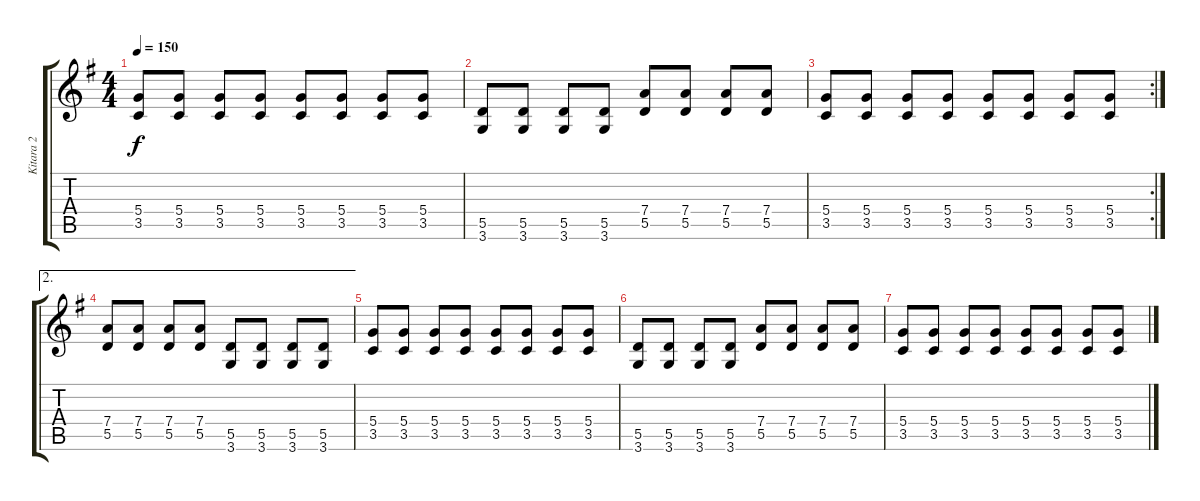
\track ("Kitara 2" "Kitara 2") {instrument distortionguitar}
\staff {score tabs}
\tuning (E4 B3 G3 D3 A2 E2) {hide}
\ts (4 4)
\tempo 150
\clef g2
\ks g
(5.4 3.5).8{dy f} (5.4 3.5).8 (5.4 3.5).8 (5.4 3.5).8 (5.4 3.5).8 (5.4 3.5).8 (5.4 3.5).8 (5.4 3.5).8 |
(5.5 3.6).8 (5.5 3.6).8 (5.5 3.6).8 (5.5 3.6).8 (7.4 5.5).8 (7.4 5.5).8 (7.4 5.5).8 (7.4 5.5).8 |
\rc 2
(5.4 3.5).8 (5.4 3.5).8 (5.4 3.5).8 (5.4 3.5).8 (5.4 3.5).8 (5.4 3.5).8 (5.4 3.5).8 (5.4 3.5).8 |
\ae 2
(7.4 5.5).8 (7.4 5.5).8 (7.4 5.5).8 (7.4 5.5).8 (5.5 3.6).8 (5.5 3.6).8 (5.5 3.6).8 (5.5 3.6).8 |
(5.4 3.5).8 (5.4 3.5).8 (5.4 3.5).8 (5.4 3.5).8 (5.4 3.5).8 (5.4 3.5).8 (5.4 3.5).8 (5.4 3.5).8 |
(5.5 3.6).8 (5.5 3.6).8 (5.5 3.6).8 (5.5 3.6).8 (7.4 5.5).8 (7.4 5.5).8 (7.4 5.5).8 (7.4 5.5).8 |
(5.4 3.5).8 (5.4 3.5).8 (5.4 3.5).8 (5.4 3.5).8 (5.4 3.5).8 (5.4 3.5).8 (5.4 3.5).8 (5.4 3.5).8
